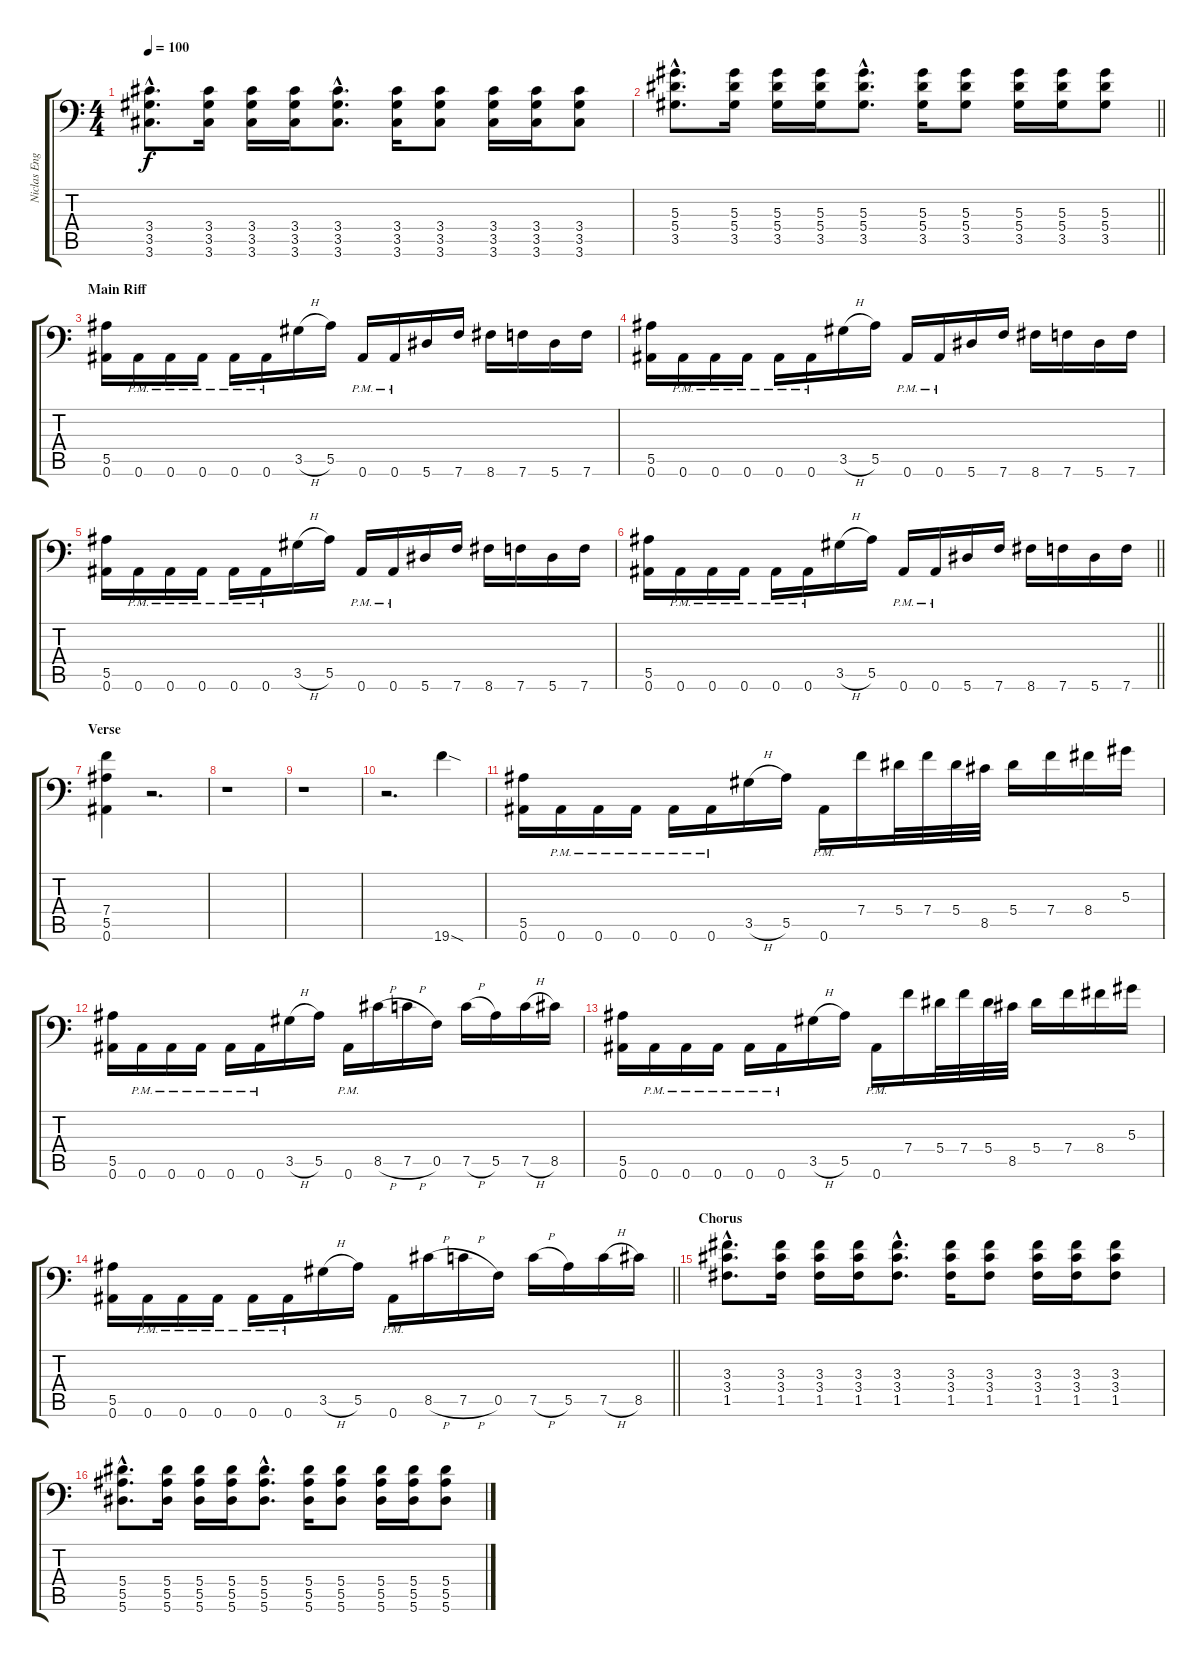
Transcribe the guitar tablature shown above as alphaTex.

\track ("Niclas Engelin" "Niclas Eng") {instrument distortionguitar}
\staff {score tabs}
\tuning (C4 G3 Eb3 Bb2 F2 Bb1) {hide}
\ts (4 4)
\tempo 100
\clef f4
\ks c
(3.4{hac} 3.5{hac} 3.6{hac}).8{d dy f} (3.4 3.5 3.6).16 (3.4 3.5 3.6).16 (3.4 3.5 3.6).16 (3.4{hac} 3.5{hac} 3.6{hac}).8{d} (3.4 3.5 3.6).16 (3.4 3.5 3.6).8 (3.4 3.5 3.6).16 (3.4 3.5 3.6).16 (3.4 3.5 3.6).8 |
\barLineRight lightlight
(5.3{hac} 5.4{hac} 3.5{hac}).8{d} (5.3 5.4 3.5).16 (5.3 5.4 3.5).16 (5.3 5.4 3.5).16 (5.3{hac} 5.4{hac} 3.5{hac}).8{d} (5.3 5.4 3.5).16 (5.3 5.4 3.5).8 (5.3 5.4 3.5).16 (5.3 5.4 3.5).16 (5.3 5.4 3.5).8 |
\section ("" "Main Riff")
(5.5 0.6).16 0.6{pm}.16 0.6{pm}.16 0.6{pm}.16 0.6{pm}.16 0.6{pm}.16 3.5{h}.16 5.5.16 0.6{pm}.16 0.6{pm}.16 5.6.16 7.6.16 8.6.16 7.6.16 5.6.16 7.6.16 |
(5.5 0.6).16 0.6{pm}.16 0.6{pm}.16 0.6{pm}.16 0.6{pm}.16 0.6{pm}.16 3.5{h}.16 5.5.16 0.6{pm}.16 0.6{pm}.16 5.6.16 7.6.16 8.6.16 7.6.16 5.6.16 7.6.16 |
(5.5 0.6).16 0.6{pm}.16 0.6{pm}.16 0.6{pm}.16 0.6{pm}.16 0.6{pm}.16 3.5{h}.16 5.5.16 0.6{pm}.16 0.6{pm}.16 5.6.16 7.6.16 8.6.16 7.6.16 5.6.16 7.6.16 |
\barLineRight lightlight
(5.5 0.6).16 0.6{pm}.16 0.6{pm}.16 0.6{pm}.16 0.6{pm}.16 0.6{pm}.16 3.5{h}.16 5.5.16 0.6{pm}.16 0.6{pm}.16 5.6.16 7.6.16 8.6.16 7.6.16 5.6.16 7.6.16 |
\section ("" "Verse")
(7.4 5.5 0.6).4 r.2{d} |
r.1 |
r.1 |
r.2{d} 19.6{sod}.4 |
(5.5 0.6).16 0.6{pm}.16 0.6{pm}.16 0.6{pm}.16 0.6{pm}.16 0.6{pm}.16 3.5{h}.16 5.5.16 0.6{pm}.16 7.4.16 5.4.32 7.4.32 5.4.32 8.5.32 5.4.16 7.4.16 8.4.16 5.3.16 |
(5.5 0.6).16 0.6{pm}.16 0.6{pm}.16 0.6{pm}.16 0.6{pm}.16 0.6{pm}.16 3.5{h}.16 5.5.16 0.6{pm}.16 8.5{h}.16 7.5{h}.16 0.5.16 7.5{h}.16 5.5.16 7.5{h}.16 8.5.16 |
(5.5 0.6).16 0.6{pm}.16 0.6{pm}.16 0.6{pm}.16 0.6{pm}.16 0.6{pm}.16 3.5{h}.16 5.5.16 0.6{pm}.16 7.4.16 5.4.32 7.4.32 5.4.32 8.5.32 5.4.16 7.4.16 8.4.16 5.3.16 |
\barLineRight lightlight
(5.5 0.6).16 0.6{pm}.16 0.6{pm}.16 0.6{pm}.16 0.6{pm}.16 0.6{pm}.16 3.5{h}.16 5.5.16 0.6{pm}.16 8.5{h}.16 7.5{h}.16 0.5.16 7.5{h}.16 5.5.16 7.5{h}.16 8.5.16 |
\section ("" "Chorus")
(3.3{hac} 3.4{hac} 1.5{hac}).8{d} (3.3 3.4 1.5).16 (3.3 3.4 1.5).16 (3.3 3.4 1.5).16 (3.3{hac} 3.4{hac} 1.5{hac}).8{d} (3.3 3.4 1.5).16 (3.3 3.4 1.5).8 (3.3 3.4 1.5).16 (3.3 3.4 1.5).16 (3.3 3.4 1.5).8 |
(5.4{hac} 5.5{hac} 5.6{hac}).8{d} (5.4 5.5 5.6).16 (5.4 5.5 5.6).16 (5.4 5.5 5.6).16 (5.4{hac} 5.5{hac} 5.6{hac}).8{d} (5.4 5.5 5.6).16 (5.4 5.5 5.6).8 (5.4 5.5 5.6).16 (5.4 5.5 5.6).16 (5.4 5.5 5.6).8
